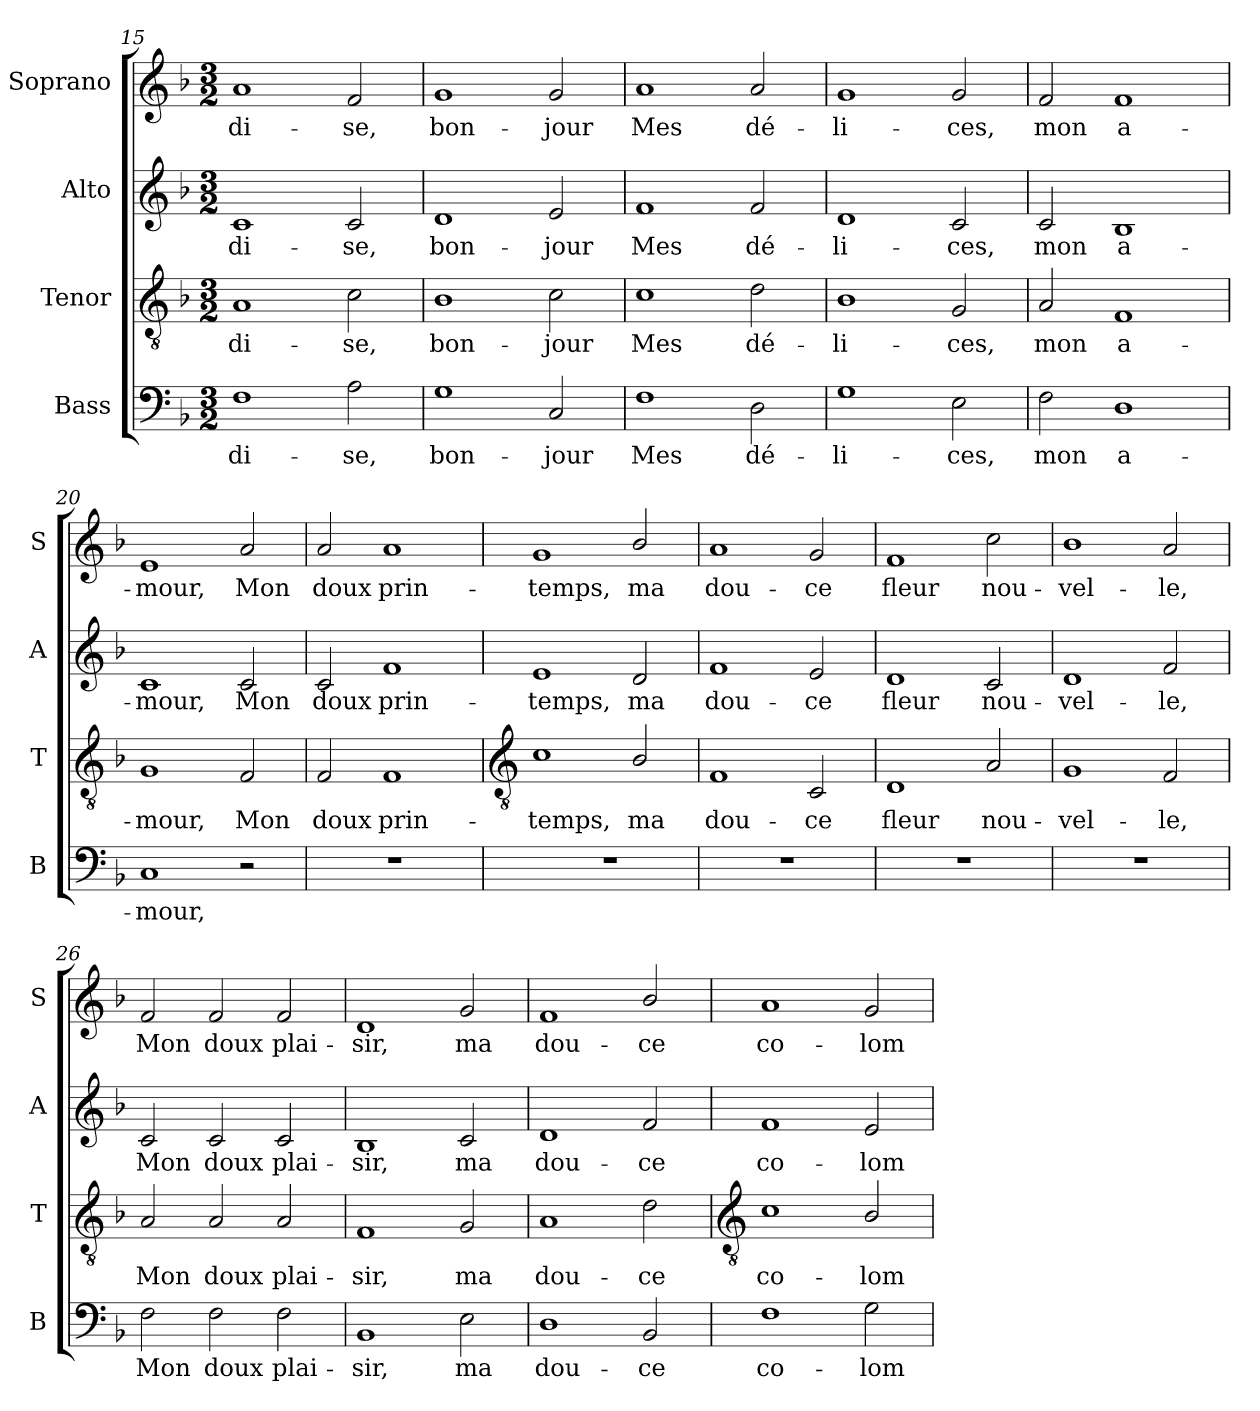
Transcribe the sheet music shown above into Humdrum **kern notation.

**kern	**text	**kern	**text	**kern	**text	**kern	**text
*part4	*part4	*part3	*part3	*part2	*part2	*part1	*part1
*staff4	*staff4	*staff3	*staff3	*staff2	*staff2	*staff1	*staff1
*I"Bass	*	*I"Tenor	*	*I"Alto	*	*I"Soprano	*
*I'B	*	*I'T	*	*I'A	*	*I'S	*
!!LO:LB:g=z
*clefF4	*	*clefGv2	*	*clefG2	*	*clefG2	*
*k[b-]	*	*k[b-]	*	*k[b-]	*	*k[b-]	*
*F:	*	*F:	*	*F:	*	*F:	*
*M3/2	*	*M3/2	*	*M3/2	*	*M3/2	*
=15	=15	=15	=15	=15	=15	=15	=15
!	!LO:LY:b	!	!LO:LY:b	!	!LO:LY:b	!	!LO:LY:b
1F	-di-	1A	-di-	1c	-di-	1a	-di-
!	!LO:LY:b	!	!LO:LY:b	!	!LO:LY:b	!	!LO:LY:b
2A	-se,	2c	-se,	2c	-se,	2f	-se,
=16	=16	=16	=16	=16	=16	=16	=16
!	!LO:LY:b	!	!LO:LY:b	!	!LO:LY:b	!	!LO:LY:b
1G	bon-	1B-	bon-	1d	bon-	1g	bon-
!	!LO:LY:b	!	!LO:LY:b	!	!LO:LY:b	!	!LO:LY:b
2C	-jour	2c	-jour	2e	-jour	2g	-jour
=17	=17	=17	=17	=17	=17	=17	=17
!	!LO:LY:b	!	!LO:LY:b	!	!LO:LY:b	!	!LO:LY:b
1F	Mes	1c	Mes	1f	Mes	1a	Mes
!	!LO:LY:b	!	!LO:LY:b	!	!LO:LY:b	!	!LO:LY:b
2D	dé-	2d	dé-	2f	dé-	2a	dé-
=18	=18	=18	=18	=18	=18	=18	=18
!	!LO:LY:b	!	!LO:LY:b	!	!LO:LY:b	!	!LO:LY:b
1G	-li-	1B-	-li-	1d	-li-	1g	-li-
!	!LO:LY:b	!	!LO:LY:b	!	!LO:LY:b	!	!LO:LY:b
2E	-ces,	2G	-ces,	2c	-ces,	2g	-ces,
=19	=19	=19	=19	=19	=19	=19	=19
!	!LO:LY:b	!	!LO:LY:b	!	!LO:LY:b	!	!LO:LY:b
2F	mon	2A	mon	2c	mon	2f	mon
!	!LO:LY:b	!	!LO:LY:b	!	!LO:LY:b	!	!LO:LY:b
1D	a-	1F	a-	1B-	a-	1f	a-
=20	=20	=20	=20	=20	=20	=20	=20
!	!LO:LY:b	!	!LO:LY:b	!	!LO:LY:b	!	!LO:LY:b
1C	-mour,	1G	-mour,	1c	-mour,	1e	-mour,
!	!	!	!LO:LY:b	!	!LO:LY:b	!	!LO:LY:b
2r	.	2F	Mon	2c	Mon	2a	Mon
=21	=21	=21	=21	=21	=21	=21	=21
!LO:N:vis=1	!	!	!LO:LY:b	!	!LO:LY:b	!	!LO:LY:b
1.r	.	2F	doux	2c	doux	2a	doux
!	!	!	!LO:LY:b	!	!LO:LY:b	!	!LO:LY:b
.	.	1F	prin-	1f	prin-	1a	prin-
!!LO:LB:g=z
=22	=22	=22	=22	=22	=22	=22	=22
*	*	*clefGv2	*	*	*	*	*
!	!	!	!LO:LY:b	!	!LO:LY:b	!	!LO:LY:b
1.r	.	1c	-temps,	1e	-temps,	1g	-temps,
!	!	!	!LO:LY:b	!	!LO:LY:b	!	!LO:LY:b
.	.	2B-/	ma	2d	ma	2b-/	ma
=23	=23	=23	=23	=23	=23	=23	=23
!	!	!	!LO:LY:b	!	!LO:LY:b	!	!LO:LY:b
1.r	.	1F	dou-	1f	dou-	1a	dou-
!	!	!	!LO:LY:b	!	!LO:LY:b	!	!LO:LY:b
.	.	2C	-ce	2e	-ce	2g	-ce
=24	=24	=24	=24	=24	=24	=24	=24
!	!	!	!LO:LY:b	!	!LO:LY:b	!	!LO:LY:b
1.r	.	1D	fleur	1d	fleur	1f	fleur
!	!	!	!LO:LY:b	!	!LO:LY:b	!	!LO:LY:b
.	.	2A	nou-	2c	nou-	2cc	nou-
=25	=25	=25	=25	=25	=25	=25	=25
!	!	!	!LO:LY:b	!	!LO:LY:b	!	!LO:LY:b
1.r	.	1G	-vel-	1d	-vel-	1b-	-vel-
!	!	!	!LO:LY:b	!	!LO:LY:b	!	!LO:LY:b
.	.	2F	-le,	2f	-le,	2a	-le,
=26	=26	=26	=26	=26	=26	=26	=26
!	!LO:LY:b	!	!LO:LY:b	!	!LO:LY:b	!	!LO:LY:b
2F	Mon	2A	Mon	2c	Mon	2f	Mon
!	!LO:LY:b	!	!LO:LY:b	!	!LO:LY:b	!	!LO:LY:b
2F	doux	2A	doux	2c	doux	2f	doux
!	!LO:LY:b	!	!LO:LY:b	!	!LO:LY:b	!	!LO:LY:b
2F	plai-	2A	plai-	2c	plai-	2f	plai-
=27	=27	=27	=27	=27	=27	=27	=27
!	!LO:LY:b	!	!LO:LY:b	!	!LO:LY:b	!	!LO:LY:b
1BB-	-sir,	1F	-sir,	1B-	-sir,	1d	-sir,
!	!LO:LY:b	!	!LO:LY:b	!	!LO:LY:b	!	!LO:LY:b
2E	ma	2G	ma	2c	ma	2g	ma
=28	=28	=28	=28	=28	=28	=28	=28
!	!LO:LY:b	!	!LO:LY:b	!	!LO:LY:b	!	!LO:LY:b
1D	dou-	1A	dou-	1d	dou-	1f	dou-
!	!LO:LY:b	!	!LO:LY:b	!	!LO:LY:b	!	!LO:LY:b
2BB-	-ce	2d	-ce	2f	-ce	2b-/	-ce
!!LO:LB:g=z
=29	=29	=29	=29	=29	=29	=29	=29
*	*	*clefGv2	*	*	*	*	*
!	!LO:LY:b	!	!LO:LY:b	!	!LO:LY:b	!	!LO:LY:b
1F	co-	1c	co-	1f	co-	1a	co-
!	!LO:LY:b	!	!LO:LY:b	!	!LO:LY:b	!	!LO:LY:b
2G	-lom-	2B-/	-lom-	2e	-lom-	2g	-lom-
=	=	=	=	=	=	=	=
*-	*-	*-	*-	*-	*-	*-	*-
